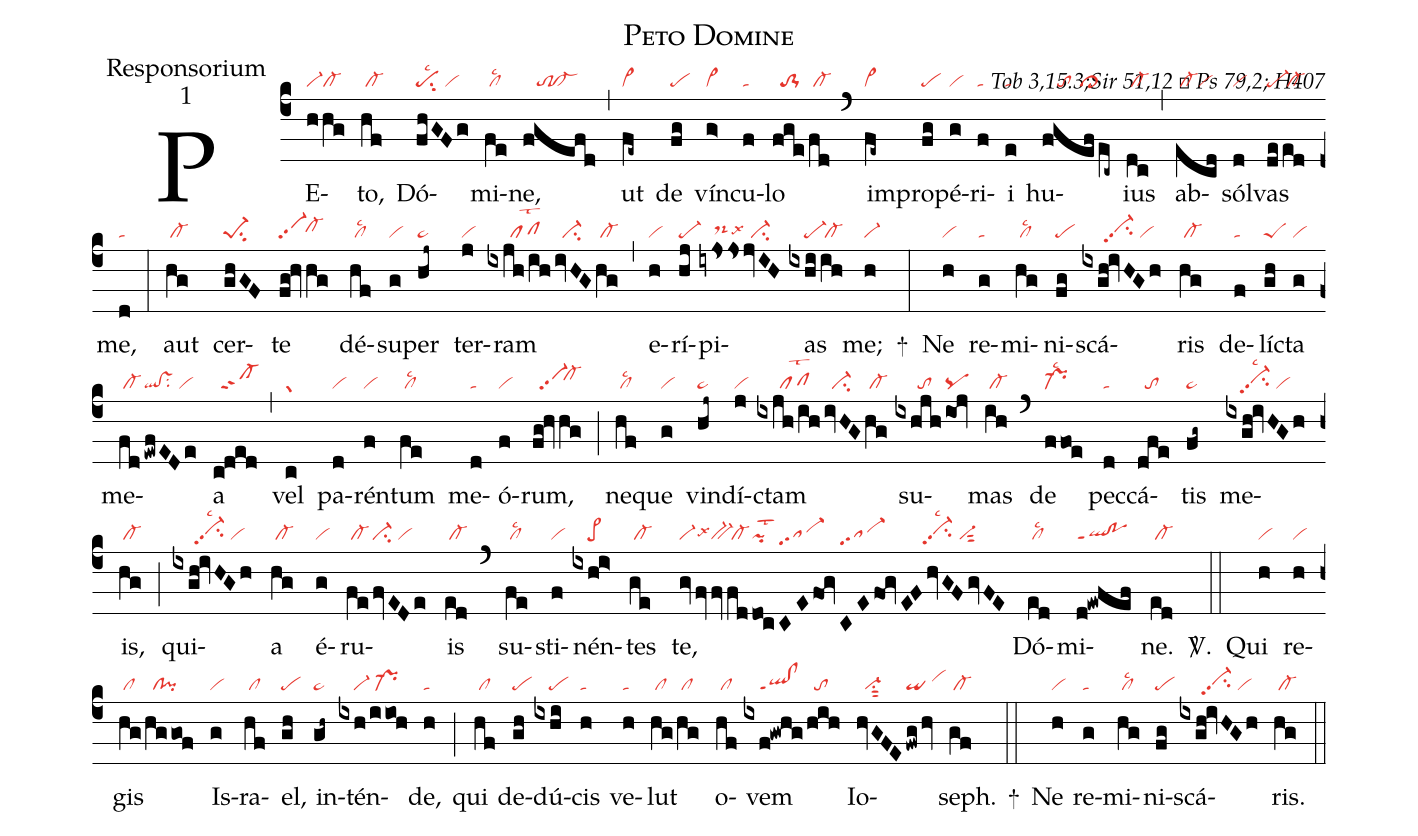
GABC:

name:Peto Domine;
office-part:Responsorium;
mode:1;
commentary:Tob 3,15.3;Sir 51,12 ꝟ Ps 79,2; H407;
nabc-lines:1;
%%
(c4)
PE(hhg|vi-cl-)to,(hf|/cl-) Dó(fhGFg|pesu2lsc2/vi)mi(fe|/cllsc2)ne,(fgefd|///to!cl-) (,)
ut(fe~|cl~) de(fg|pe) vín(g>|vi>)cu(f|ta)lo(fge|//to-1|fd|/cl-) (`)
im(fe~|cl~)pro(fg|pe)pé(g|vi)ri(f|ta)i(e|ta) hu(fgef/ec~|////to//cl>)ius(dc|/cl-) (,)
ab(ecd|/cl-vi)sól(d|vi)vas(de|pe-|/ed|/cl-) me,(d|ta) (:)
aut(hg|/cl-) cer(ghGF|pe-1su2)te(fg!hv|vi-pp2|hg|cl-hh) dé(hf|/cllsc2)su(g|vi)per(hj~|pe~) ter(j|vi)ram(ixjh/ih|//////pflst2|ivHG|//ci-|hg|/cl-) (,)
e(h|vi)rí(hj|pe-)pi(iyjss|////ds-hhlsx6|jvIH|//ci-)as(ixhi|////pe-|/ih|/cl-) me;(h|vi-) +(:)
Ne(h|vi) re(g|ta)mi(hg|/cllsc2)ni(fg|pe)scá(ixgh!ivHGh|//////vi-hhpp2su2/vi)ris(hg|/cl-) de(f|ta)lí(gh|peS)cta(g|vi) me(fd|/cl-|ewfEDe|ql!vssu2/vi)a(c!ded|//sf-) (,)
vel(c|gr) pa(d|vi)rén(f|vi)tum(fe|/cllsc2) me(d|ta)ó(f|vi)rum,(fg!hv|//vi-pp2|hg|/cl-hi) (;)
ne(hf|/cllsc2)que(g|vi) vin(hj~|pe~)dí(j|vi)ctam(ixjh/ih|//////pflst2|ivHG|//ci-|hg|/cl-) su(ixhjh|//////to|/ioj|pq)mas(ih|/cl-) (`)
de(ffoe|pr-lsc2) pec(d|ta)cá(dfe|//to)tis(fg~|pe~) me(ixgh!ivHGh|////vi-hhlsc2pp2su2/vi)is,(hg|/cl-) (;)
qui(ixgh!ivHGh|//////vi-hhlsc2pp2su2/vi)a(hg|/cl-) é(g|vi)ru(fe|/cl-|fvEDe|vi-su2/vi)is(ed|/cl-) (`)
su(fe|/cllsc2)sti(f|vi)nén(ixhi>|////pe>)tes(ge|/cl-) te,(gvfvv|vi-lsx6bv-|fd|/cl-|doc|pilst2|/CEfog|sa-pp1|/CEfog|sa-pp1|/EFhvGFgvFE|//////vi-hhlsc2pp2su2/vi-sut2) Dó(ed|/cllsc2)mi(d!ewfef|ql!poppt1)ne.(ed|/cl-) <sp>V/</sp>.(::)
Qui(h|vi) re(h|vi)gis(hg|/cl|/hggof|//cl!pi) Is(g|vi)ra(hf|/cl)el,(gh|pe) in(gh~|pe~)tén(ixh/iioh|////vi-/pr-)de,(h|ta) (;)
qui(hf|/cl) de(gh|pe)dú(ixhi|////pe)cis(h|ta) ve(h|ta)lut(hg|/cl|/hg|/cl) o(hf|/cl)vem(ixf!gwhg|////ql!clppt1|/hih|//to) Io(hvGFE|//vi-su1sut2|fwghv|qi/vihi)seph.(gf|/cl-) +(::)
Ne(h|vi) re(g|ta)mi(hg|/cllsc2)ni(fg|pe)scá(ixgh!ivHGh|//////vi-hhpp2su2/vi)ris.(hg|/cl-) (::)
